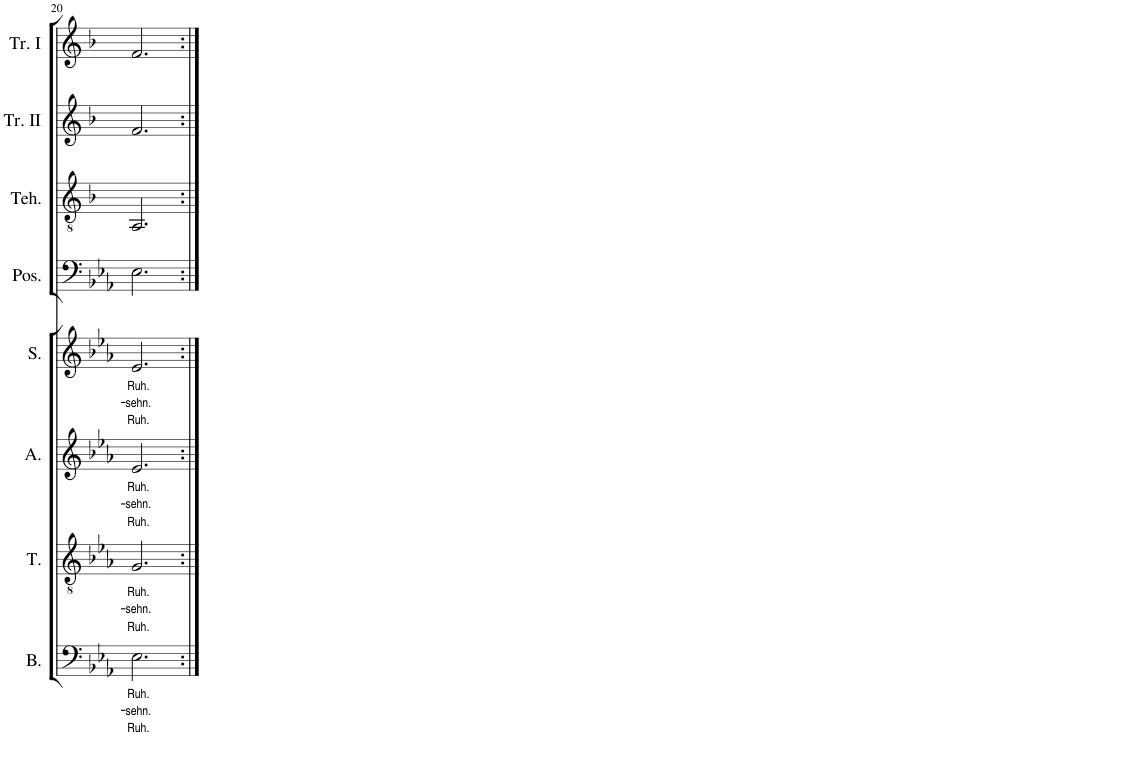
**kern	**text	**text	**text	**kern	**text	**text	**text	**kern	**text	**text	**text	**kern	**text	**text	**text	**kern	**kern	**kern	**kern
*part8	*part8	*part8	*part8	*part7	*part7	*part7	*part7	*part6	*part6	*part6	*part6	*part5	*part5	*part5	*part5	*part4	*part3	*part2	*part1
*staff8	*staff8	*staff8	*staff8	*staff7	*staff7	*staff7	*staff7	*staff6	*staff6	*staff6	*staff6	*staff5	*staff5	*staff5	*staff5	*staff4	*staff3	*staff2	*staff1
*I"Bass	*	*	*	*I"Tenor	*	*	*	*I"Alt	*	*	*	*I"Sopran	*	*	*	*I"Posaune	*I"Tenorhorn	*I"Trompete II in B	*I"Trompete I in B
*I'B.	*	*	*	*I'T.	*	*	*	*I'A.	*	*	*	*I'S.	*	*	*	*I'Pos.	*I'Teh.	*I'Tr. II	*I'Tr. I
!!LO:PB:g=z
*clefF4	*	*	*	*clefGv2	*	*	*	*clefG2	*	*	*	*clefG2	*	*	*	*clefF4	*clefGv2	*clefG2	*clefG2
*	*	*	*	*Trd7c12	*	*	*	*	*	*	*	*	*	*	*	*	*Trd1c2	*Trd1c2	*Trd1c2
*k[b-e-a-]	*	*	*	*k[b-e-a-]	*	*	*	*k[b-e-a-]	*	*	*	*k[b-e-a-]	*	*	*	*k[b-e-a-]	*k[b-]	*k[b-]	*k[b-]
*E-:	*	*	*	*E-:	*	*	*	*E-:	*	*	*	*E-:	*	*	*	*E-:	*F:	*F:	*F:
*M3/4	*	*	*	*M3/4	*	*	*	*M3/4	*	*	*	*M3/4	*	*	*	*M3/4	*M3/4	*M3/4	*M3/4
=20	=20	=20	=20	=20	=20	=20	=20	=20	=20	=20	=20	=20	=20	=20	=20	=20	=20	=20	=20
!	!LO:LY:b	!LO:LY:b	!LO:LY:b	!	!LO:LY:b	!LO:LY:b	!LO:LY:b	!	!LO:LY:b	!LO:LY:b	!LO:LY:b	!	!LO:LY:b	!LO:LY:b	!LO:LY:b	!	!	!	!
2.E-\	Ruh.	-sehn.	Ruh.	2.G/	Ruh.	-sehn.	Ruh.	2.e-/	Ruh.	-sehn.	Ruh.	2.e-/	Ruh.	-sehn.	Ruh.	2.E-\	2.AA/	2.f/	2.f/
=:|!	=:|!	=:|!	=:|!	=:|!	=:|!	=:|!	=:|!	=:|!	=:|!	=:|!	=:|!	=:|!	=:|!	=:|!	=:|!	=:|!	=:|!	=:|!	=:|!
*-	*-	*-	*-	*-	*-	*-	*-	*-	*-	*-	*-	*-	*-	*-	*-	*-	*-	*-	*-
